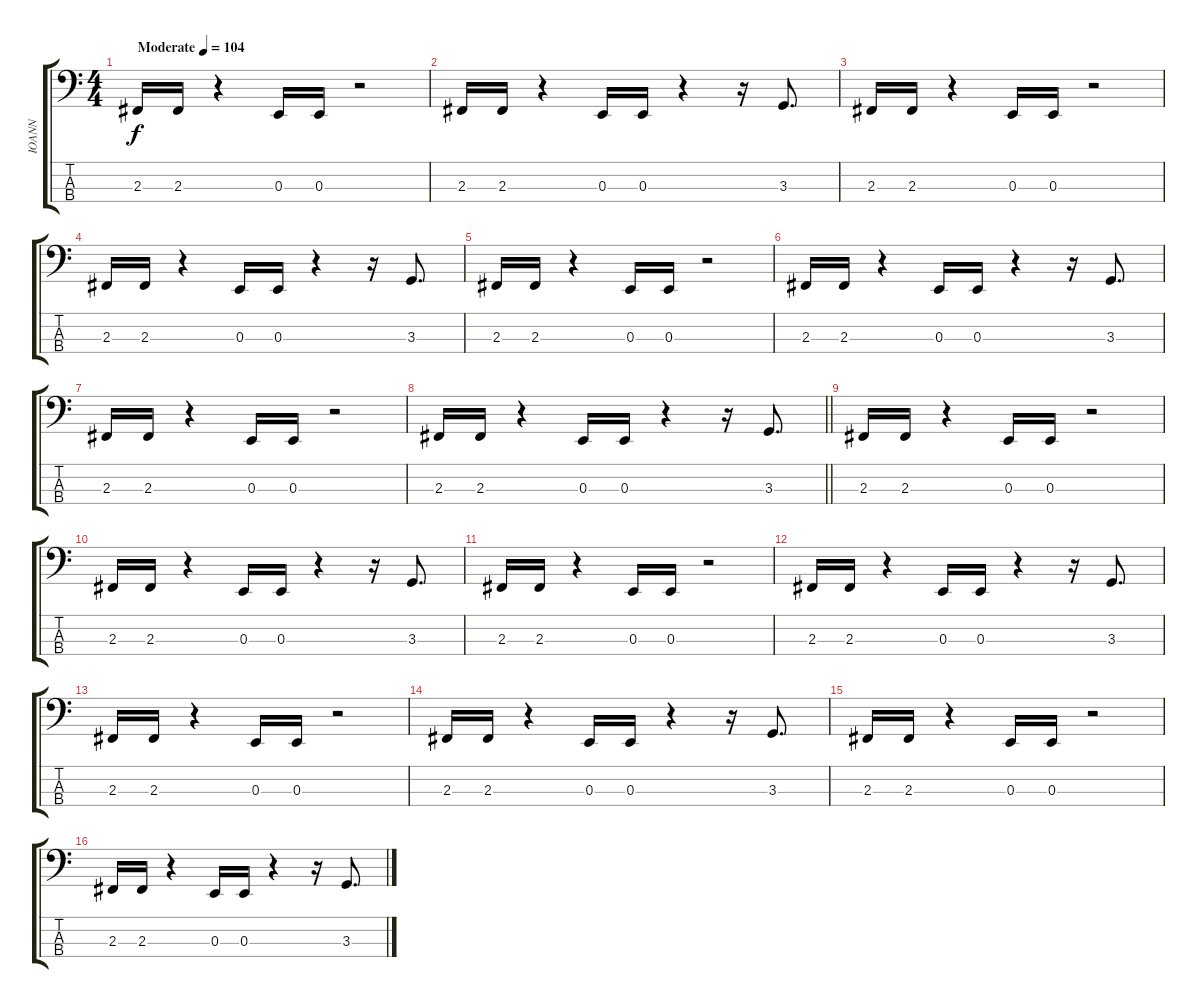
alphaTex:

\track ("IOANN" "IOANN") {instrument slapbass2}
\staff {score tabs}
\tuning (D2 A1 E1 B0) {hide}
\ts (4 4)
\tempo (104 "Moderate")
\clef f4
\ks c
2.3.16{dy f instrument slapbass2} 2.3.16 r.4 0.3.16 0.3.16 r.2 |
2.3.16 2.3.16 r.4 0.3.16 0.3.16 r.4 r.16 3.3.8{d} |
2.3.16 2.3.16 r.4 0.3.16 0.3.16 r.2 |
2.3.16 2.3.16 r.4 0.3.16 0.3.16 r.4 r.16 3.3.8{d} |
2.3.16 2.3.16 r.4 0.3.16 0.3.16 r.2 |
2.3.16 2.3.16 r.4 0.3.16 0.3.16 r.4 r.16 3.3.8{d} |
2.3.16 2.3.16 r.4 0.3.16 0.3.16 r.2 |
\barLineRight lightlight
2.3.16 2.3.16 r.4 0.3.16 0.3.16 r.4 r.16 3.3.8{d} |
2.3.16 2.3.16 r.4 0.3.16 0.3.16 r.2 |
2.3.16 2.3.16 r.4 0.3.16 0.3.16 r.4 r.16 3.3.8{d} |
2.3.16 2.3.16 r.4 0.3.16 0.3.16 r.2 |
2.3.16 2.3.16 r.4 0.3.16 0.3.16 r.4 r.16 3.3.8{d} |
2.3.16 2.3.16 r.4 0.3.16 0.3.16 r.2 |
2.3.16 2.3.16 r.4 0.3.16 0.3.16 r.4 r.16 3.3.8{d} |
2.3.16 2.3.16 r.4 0.3.16 0.3.16 r.2 |
2.3.16 2.3.16 r.4 0.3.16 0.3.16 r.4 r.16 3.3.8{d}
